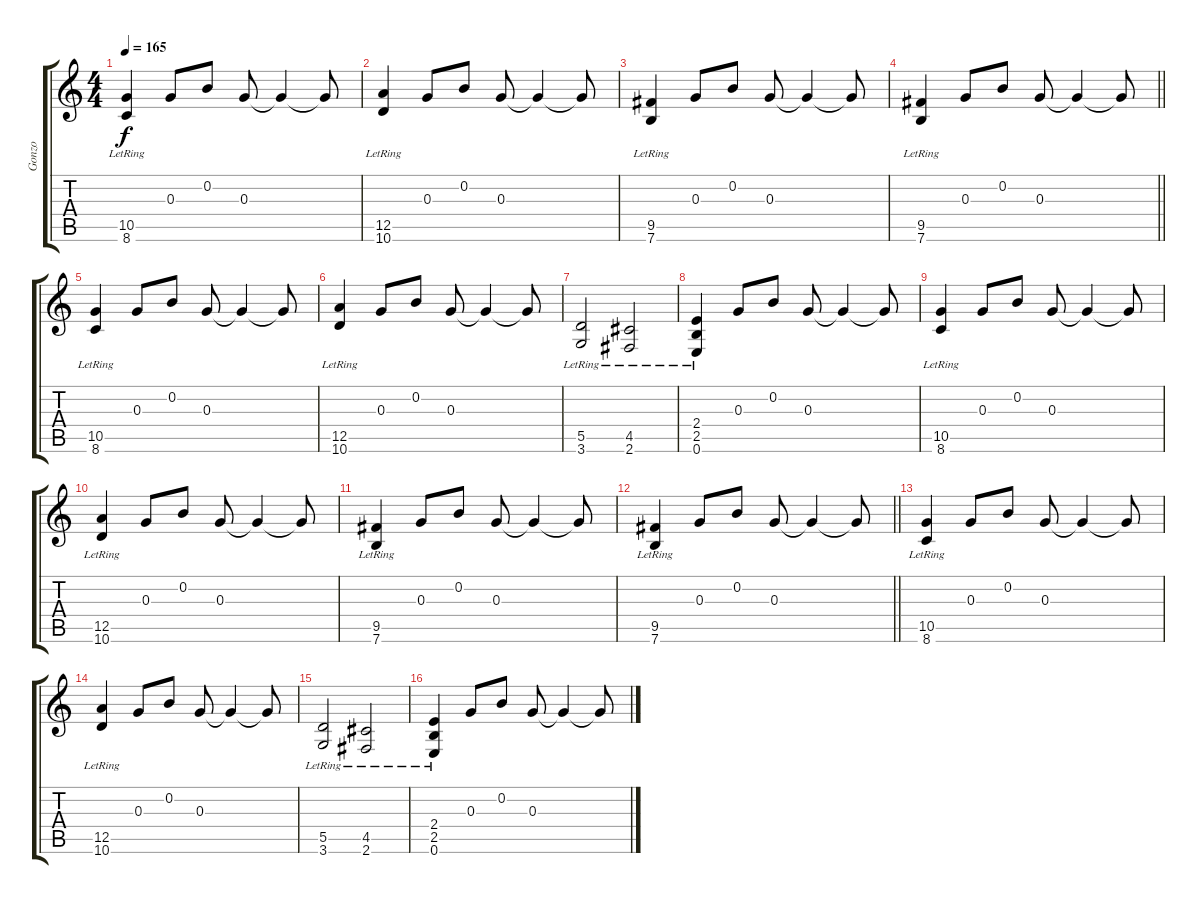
\track ("Gonzo" "Gonzo") {instrument overdrivenguitar}
\staff {score tabs}
\tuning (E4 B3 G3 D3 A2 E2) {hide}
\ts (4 4)
\tempo 165
\clef g2
\ks c
(10.5{lr} 8.6{lr}).4{dy f} 0.3.8 0.2.8 0.3.8 0.3{t}.4 0.3{t}.8 |
(12.5{lr} 10.6{lr}).4 0.3.8 0.2.8 0.3.8 0.3{t}.4 0.3{t}.8 |
(9.5{lr} 7.6{lr}).4 0.3.8 0.2.8 0.3.8 0.3{t}.4 0.3{t}.8 |
\barLineRight lightlight
(9.5{lr} 7.6{lr}).4 0.3.8 0.2.8 0.3.8 0.3{t}.4 0.3{t}.8 |
(10.5{lr} 8.6{lr}).4 0.3.8 0.2.8 0.3.8 0.3{t}.4 0.3{t}.8 |
(12.5{lr} 10.6{lr}).4 0.3.8 0.2.8 0.3.8 0.3{t}.4 0.3{t}.8 |
(5.5{lr} 3.6{lr}).2 (4.5{lr} 2.6{lr}).2 |
(2.4{lr} 2.5{lr} 0.6{lr}).4 0.3.8 0.2.8 0.3.8 0.3{t}.4 0.3{t}.8 |
(10.5{lr} 8.6{lr}).4 0.3.8 0.2.8 0.3.8 0.3{t}.4 0.3{t}.8 |
(12.5{lr} 10.6{lr}).4 0.3.8 0.2.8 0.3.8 0.3{t}.4 0.3{t}.8 |
(9.5{lr} 7.6{lr}).4 0.3.8 0.2.8 0.3.8 0.3{t}.4 0.3{t}.8 |
\barLineRight lightlight
(9.5{lr} 7.6{lr}).4 0.3.8 0.2.8 0.3.8 0.3{t}.4 0.3{t}.8 |
(10.5{lr} 8.6{lr}).4 0.3.8 0.2.8 0.3.8 0.3{t}.4 0.3{t}.8 |
(12.5{lr} 10.6{lr}).4 0.3.8 0.2.8 0.3.8 0.3{t}.4 0.3{t}.8 |
(5.5{lr} 3.6{lr}).2 (4.5{lr} 2.6{lr}).2 |
(2.4{lr} 2.5{lr} 0.6{lr}).4 0.3.8 0.2.8 0.3.8 0.3{t}.4 0.3{t}.8
